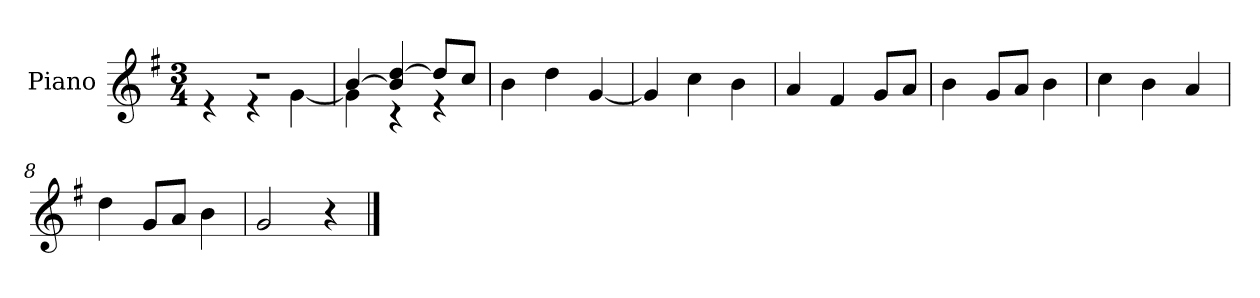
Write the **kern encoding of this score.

**kern
*part1
*staff1
*I"Piano
*I'P-no
*clefG2
*k[f#]
*M3/4
*MM180
=1
*^
2.r	4r
.	4r
.	[4g\
=2	=2
[4b/	4g\]
4b/] [4dd/	4r
8dd/L]	4r
8cc/J	.
*v	*v
=3
4b\
4dd\
[4g/
=4
4g/]
4cc\
4b\
=5
4a/
4f#/
8g/L
8a/J
=6
4b\
8g/L
8a/J
4b\
=7
4cc\
4b\
4a/
=8
4dd\
8g/L
8a/J
4b\
=9
2g/
4r
==
*-
